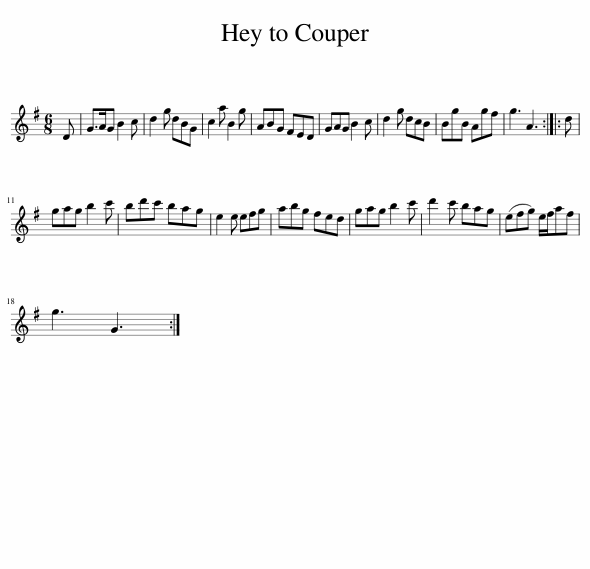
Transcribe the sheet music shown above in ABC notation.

X:1
L:1/8
M:6/8
I:linebreak $
K:G
V:1 treble
V:1
 D | G>AG B2 c | d2 g dBG | c2 a B2 g | ABG FED | %5
 GAG B2 c | d2 g dcB | BgB Agf | g3 A3 :: d |$ %10
 gag b2 c' | bd'c' bag | e2 e efg | abg fed | gag b2 c' | %15
 d'2 c' bag | (efg) e/f/af |$ g3 G3 :| %18
